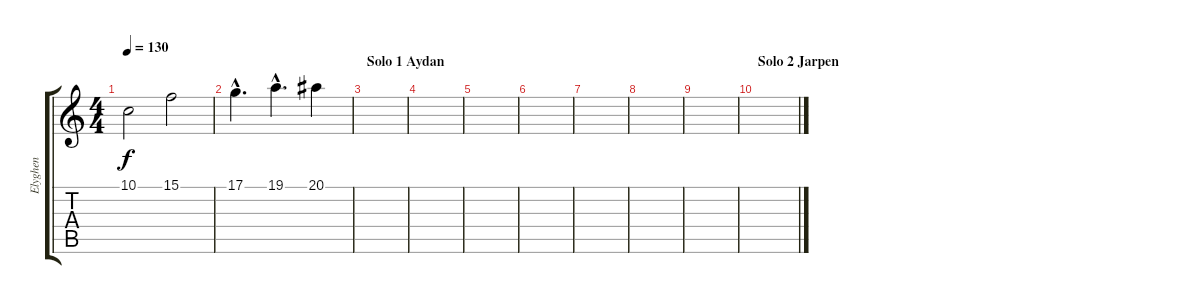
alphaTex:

\track ("Elyghen" "Elyghen") {instrument lead2sawtooth}
\staff {score tabs}
\tuning (D4 A3 F3 C3 G2 D2) {hide}
\ts (4 4)
\tempo 130
\clef g2
\ks c
10.1.2{dy f instrument violin} 15.1.2 |
17.1{hac}.4{d instrument violin} 19.1{hac}.4{d} 20.1.4 |
\section ("" "Solo 1 Aydan")
|
|
|
|
|
|
|
\section ("" "Solo 2 Jarpen")
